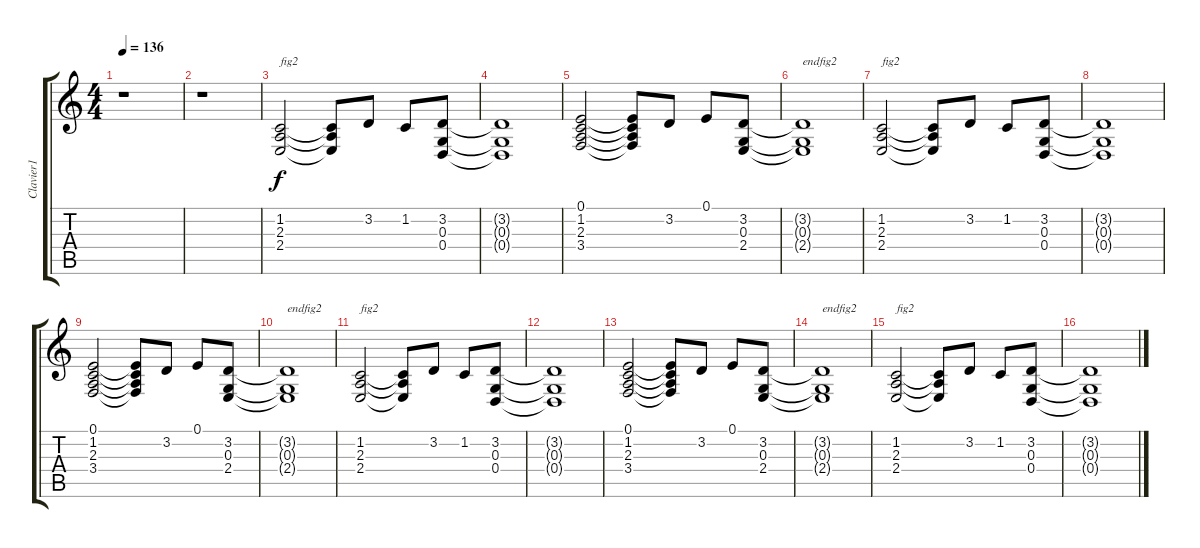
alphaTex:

\track ("Clavier1" "Clavier1") {instrument drawbarorgan}
\staff {score tabs}
\tuning (E4 B3 G3 D3 A2 E2) {hide}
\ts (4 4)
\tempo 136
\clef g2
\ks c
r.1{dy f instrument drawbarorgan} |
r.1 |
(1.2 2.3 2.4).2{txt "fig2"} (1.2{t} 2.3{t} 2.4{t}).8 3.2.8 1.2.8 (3.2 0.3 0.4).8 |
(3.2{t} 0.3{t} 0.4{t}).1 |
(0.1 1.2 2.3 3.4).2 (0.1{t} 1.2{t} 2.3{t} 3.4{t}).8 3.2.8 0.1.8 (3.2 0.3 2.4).8 |
(3.2{t} 0.3{t} 2.4{t}).1{txt "endfig2"} |
(1.2 2.3 2.4).2{txt "fig2"} (1.2{t} 2.3{t} 2.4{t}).8 3.2.8 1.2.8 (3.2 0.3 0.4).8 |
(3.2{t} 0.3{t} 0.4{t}).1 |
(0.1 1.2 2.3 3.4).2 (0.1{t} 1.2{t} 2.3{t} 3.4{t}).8 3.2.8 0.1.8 (3.2 0.3 2.4).8 |
(3.2{t} 0.3{t} 2.4{t}).1{txt "endfig2"} |
(1.2 2.3 2.4).2{txt "fig2"} (1.2{t} 2.3{t} 2.4{t}).8 3.2.8 1.2.8 (3.2 0.3 0.4).8 |
(3.2{t} 0.3{t} 0.4{t}).1 |
(0.1 1.2 2.3 3.4).2 (0.1{t} 1.2{t} 2.3{t} 3.4{t}).8 3.2.8 0.1.8 (3.2 0.3 2.4).8 |
(3.2{t} 0.3{t} 2.4{t}).1{txt "endfig2"} |
(1.2 2.3 2.4).2{txt "fig2"} (1.2{t} 2.3{t} 2.4{t}).8 3.2.8 1.2.8 (3.2 0.3 0.4).8 |
(3.2{t} 0.3{t} 0.4{t}).1
